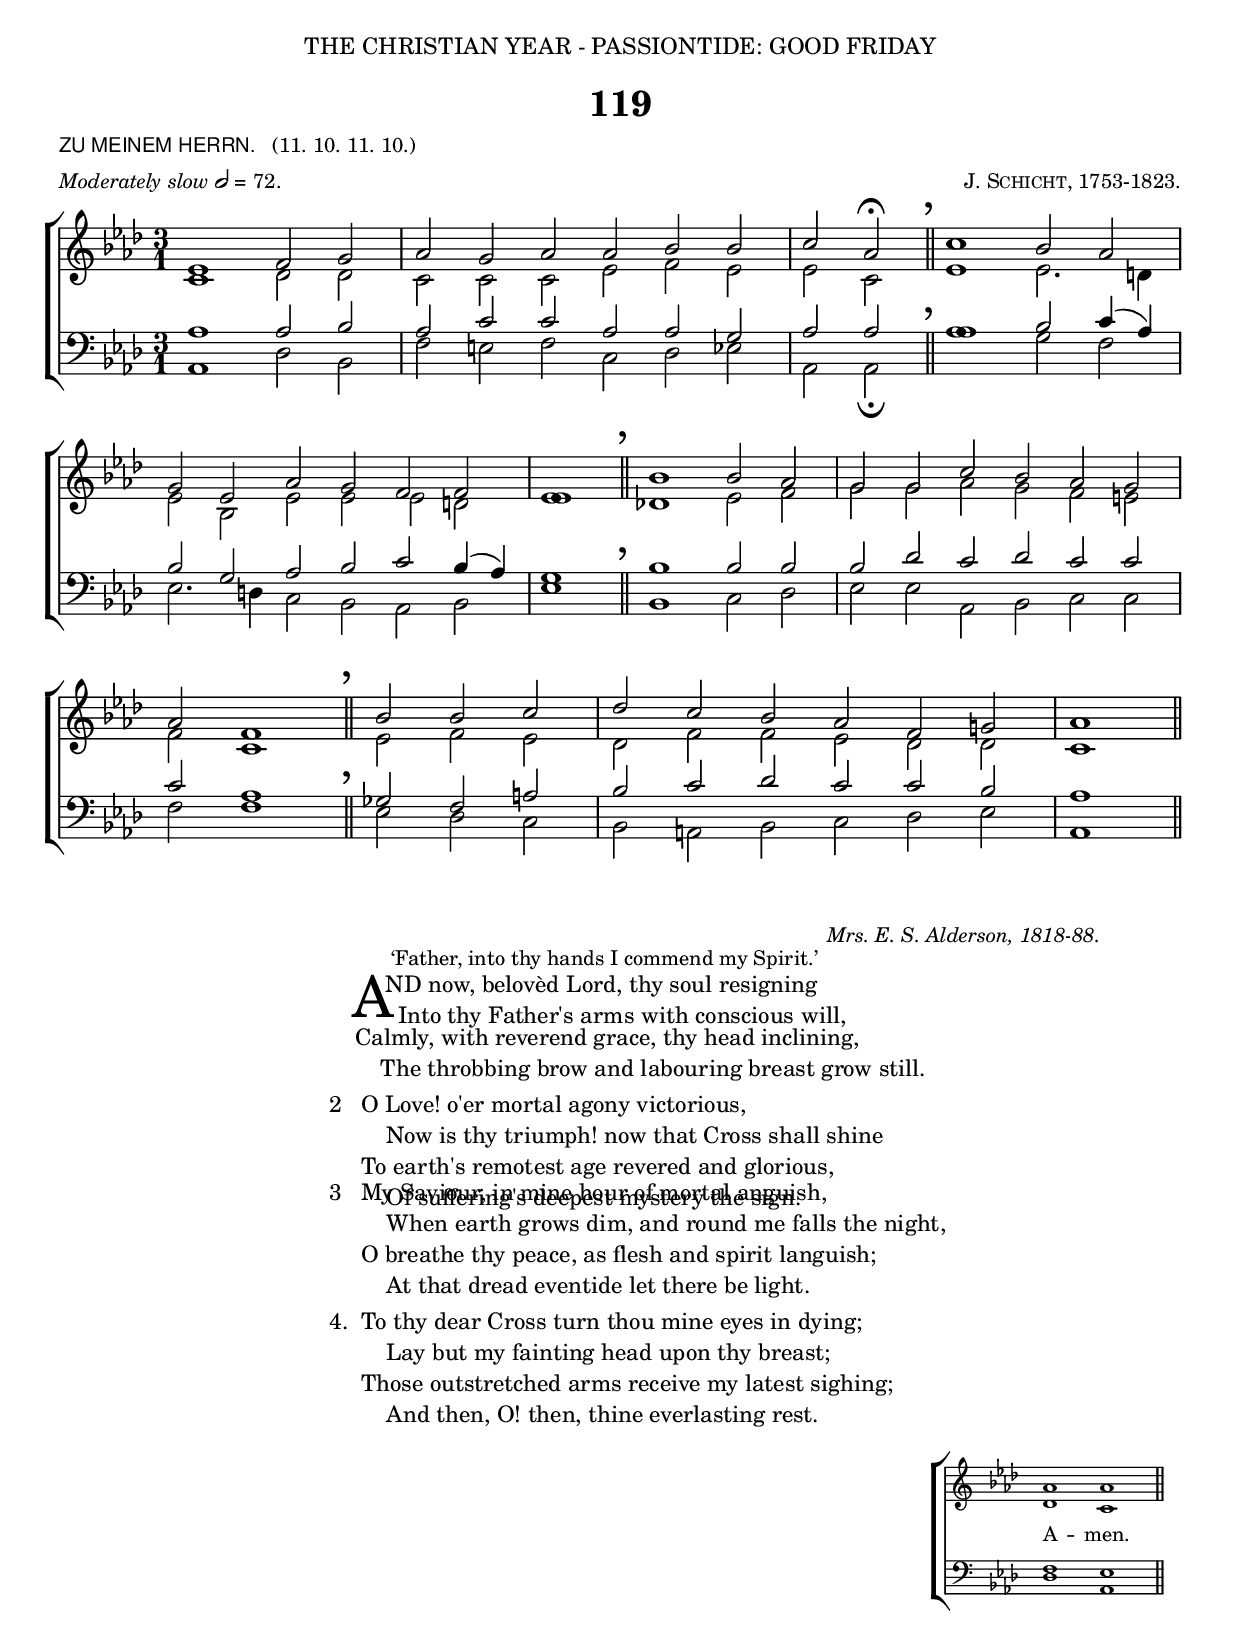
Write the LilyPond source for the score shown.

%%%% 191.png
%%%% Hymn 119. Zu meinem herrn. And now, beloved Lord, thy soul resigning.
%%%% Rev 2.

\version "2.10"
\header {
  dedication = \markup { \center-align { "THE CHRISTIAN YEAR - PASSIONTIDE: GOOD FRIDAY"
	\hspace #0.1 }}	
	
  title = "119"
  
  poet = \markup { \small {  \line { \sans {"ZU MEINEM HERRN."} \hspace #1 \roman {"(11. 10. 11. 10.)"}} }}
  
  meter = \markup { \small { \italic {Moderately slow} \general-align #Y #DOWN \note #"2" #0.5 = 72.} }
  
  arranger = \markup { \small \smallCaps "J. Schicht, 1753-1823." }
  
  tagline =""
}

%%%%%%%%%%%%%%%%%%%%%%%%%%% Macros

%%% generates the breathmarks

breathmark = { \override Score.RehearsalMark #'break-visibility = #begin-of-line-invisible
	\override Score.RehearsalMark #'Y-offset = #'4.0
	\override Score.RehearsalMark #'X-offset = #'-0.5
	\mark \markup {\fontsize #4 ","}
}

%% push a note slightly to the right

push = \once \override NoteColumn #'force-hshift = #0.4

%%% merge. Macro to pull note slightly leftwards.  Used to produce those partially merged wholenotes 

merge = \once \override NoteColumn #'force-hshift = #-0.01		  

%% Used to pull a note left. Used when a slurred note pair straddles a longer note above when notecolumn force-hshift does not work 		 
straddle =  { \once \override Score.SeparationItem #'padding = #2
              \once \override NoteHead #'X-offset = #-3.0
              \once \override Stem #'X-offset = #-3.0 }
	      
%%%%%%%%%%%%%%%%%%%%%%%%%%% End of macro definitions

%%% SATB voices

global = {
  \time 3/1
  \key aes \major
  \set Staff.midiInstrument = "church organ"
}

soprano = \relative c' { 
  \partial 1*2 ees1 f2 g | aes g aes aes bes bes | c aes ^\fermata \breathmark \bar "||" c1 bes2 aes | \break
  g ees aes g f f | ees1 \breathmark \bar "||" bes'1 bes2 aes | g g c bes aes g | \break
  aes f1 \breathmark \bar "||" bes2 bes c | des c bes aes f g! | aes1 \bar "||"
} 
   
alto = \relative c' {
  c1 des2 des | c c c ees f ees | ees c \bar "||" ees1 ees2. d4 |
  ees2 bes ees ees ees d | \merge ees1 \bar "||" des! ees2 f | g g aes g f e |
  f c1 \bar "||" ees2 f ees | des f f ees des des | c1 \bar "||"
}

tenor = \relative c {\clef bass 
  aes'1 aes2 bes | aes c c aes aes g | aes aes \bar "||" aes1 bes2 c4( aes) |
  bes2 g aes bes c bes4(aes) | g1 \bar "||" bes1 bes2 bes | bes des c des c c |
  c aes1 \bar "||" ges2 f a | bes c des c c bes | aes1 \bar "||"
}

bass = \relative c {\clef bass 
  aes1 des2 bes | f' e f c des ees | aes, aes _\fermata \bar "||" \merge aes'1 g2 f |
  ees2. d4 c2 bes aes bes | ees1 \bar "||" bes1 c2 des | ees ees aes, bes c c |
  f f1 \bar "||" ees2 des c | bes a bes c des ees | aes,1 \bar "||"  
}

#(ly:set-option 'point-and-click #f)

\paper {
  #(set-paper-size "a4")
%  annotate-spacing = ##t
  print-page-number = ##f
  ragged-last-bottom = ##t
  ragged-bottom = ##t
}

\book{

%%% Score block	

\score{
\new ChoirStaff	
<<
	\context Staff = upper << 
	\context Voice = sopranos { \voiceOne \global \soprano }
	\context Voice = altos    { \voiceTwo \global \alto }
	                      >>
	\context Staff = lower <<
	\context Voice = tenors { \voiceOne \global \tenor }
	\context Voice = basses { \voiceTwo \global \bass }
			        >>
>>
\layout {
		indent=0
		\context { \Score \remove "Bar_number_engraver" }
		\context { \Score \remove "Mark_engraver"  }
                \context { \Staff \consists "Mark_engraver"  }
	} %% close layout
	
%%% Hymn Midi	

\midi { \context { \Score tempoWholesPerMinute = #(ly:make-moment 72 2)}} 

} %%% Score bracket

%%% Hymn Note and Lyric Attribution and title markup

\markup { \small { \hspace #74 \italic "Mrs. E. S. Alderson, 1818-88." } }

\markup { \hspace #32 \small "‘Father, into thy hands I commend my Spirit.’" }

%%% Main lyric block

\markup { \hspace #26 %%add space as necc. to center the column
          \column { %%% one super column for the entire block of lyrics
	                 \column { %%verse 1 is a column of 2 lines  
	                  \line { \hspace #2.2 \column { \lower #2.4 \fontsize #8 "A" }   %%Drop Cap goes here
				  \hspace #-1.4    %% adjust this if other letters are too far from Drop Cap
				  \column  { \raise #0.0 "ND now, belovèd Lord, thy soul resigning"
			                                 "  Into thy Father's arms with conscious will," } }  
	                  \line {  \hspace #2.5  %%adjust hspace until this line left edge is flush with Drop Cap
				   \lower  #1.56  %%adjust this until the line spacing looks right
				   \column {   
					   "Calmly, with reverend grace, thy head inclining,"
					   "    The throbbing brow and labouring breast grow still."
			  		}} 
			         } %%% finish verse 1	
			\hspace #1 
           		\line { "2  "
			   \column {	     
				  "O Love! o'er mortal agony victorious,"
				  "    Now is thy triumph! now that Cross shall shine"
				  "To earth's remotest age revered and glorious,"
				  "    Of suffering's deepest mystery the sign."
			}} 
    }	%%% end super column  
}	


%%% fake score block to occupy space and force a pagebreak.  Can't think of a better way of doing this.
\score{
	{s4 }
\header { breakbefore = ##f piece = ##f opus = ##f tagline = ##f }
\layout{	
	\context { \Staff
		\remove Time_signature_engraver
		\remove Key_engraver
		\remove Clef_engraver
		\remove Staff_symbol_engraver
}}}


%%% second page
%%% continuation of  lyrics

\markup { \hspace #26   %%add space as necc. to center the column
          \column { 
		  	\hspace #1 
           		\line { "3  "
			   \column {	     
				   "My Saviour, in mine hour of mortal anguish,"
				   "    When earth grows dim, and round me falls the night,"
				   "O breathe thy peace, as flesh and spirit languish;"
				   "    At that dread eventide let there be light."
			}}      
    		        \hspace #1 
           		\line {"4. "
			  \column {	     
				  "To thy dear Cross turn thou mine eyes in dying;"
				  "    Lay but my fainting head upon thy breast;"
				  "Those outstretched arms receive my latest sighing;"
				  "    And then, O! then, thine everlasting rest."
			}}
	  }
} %%% lyric markup bracket

%%% Amen score block
\score{
  \new ChoirStaff
   <<
        \context Staff = upper \with { fontSize = #-3  \override StaffSymbol #'staff-space = #(magstep -2) }  
	                      << 
	\context Voice = "sopranos" { \relative c' { \clef treble \global \voiceOne aes'1 aes \bar "||" }}
	\context Voice = "altos"    { \relative c' { \clef treble \global \voiceTwo des1 c \bar "||" }}
	                      >>
			  
	\context Lyrics \lyricsto "altos" {\override LyricText #'font-size = #-1  A -- men. }
	
	\context Staff = lower \with { fontSize = #-3  \override StaffSymbol #'staff-space = #(magstep -2) }  
	                       << 
	\context Voice = "tenors" { \relative c { \clef bass \global \voiceThree f1 ees \bar "||" }}
	\context Voice = "basses" { \relative c { \clef bass \global \voiceFour  des1 aes \bar "||" }}
			        >> 
  >>			      
\header { breakbefore = ##f piece = " " opus = " " }

\layout { 
      \context { \Score timing = ##f }
	ragged-right = ##t
	indent = 15\cm
	\context { \Staff \remove Time_signature_engraver }

       } %% close layout

%%% Amen Midi

\midi { \context { \Score tempoWholesPerMinute = #(ly:make-moment 72 2) }} 

}
	
%%% alternative hymns also suitable

\markup { \hspace #30 \italic "Or the following: " \small  "102  O sacred head, sore wounded." }

\markup {\hspace #36 \column {
	\line{ \hspace #2 \italic "The following are also suitable:"}
	\hspace #0.1 
	\small {
	"  80  My God, I love thee; not because."
	"  95  Sing, my tongue, the glorious battle."
	"471  Praise to the Holiest in the height."  }
}} 

} %%% book bracket
